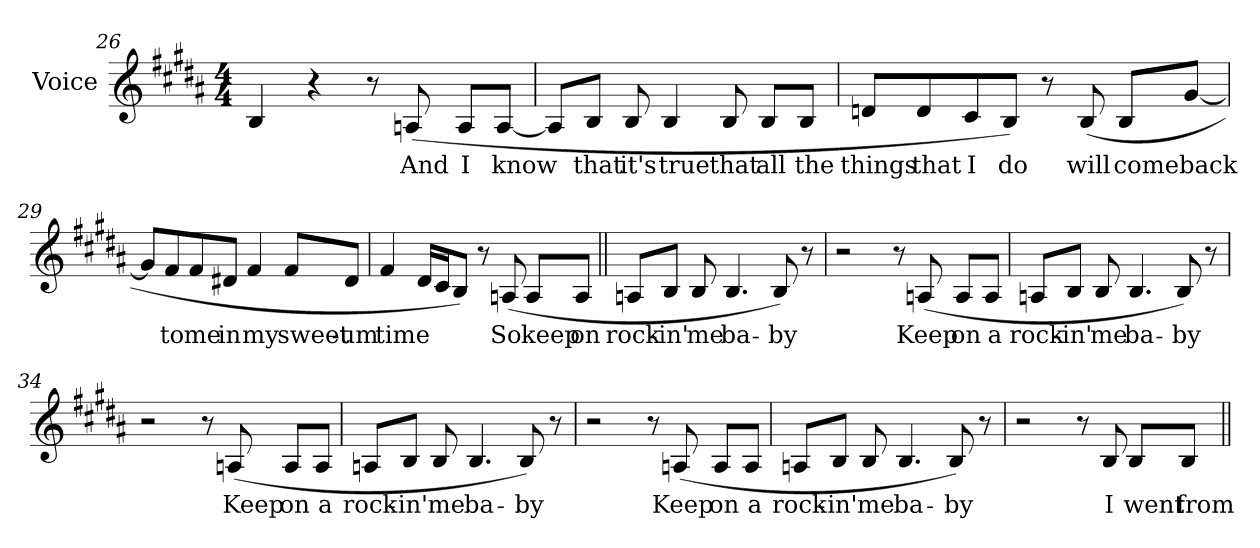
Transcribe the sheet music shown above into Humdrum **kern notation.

**kern	**text
*part1	*part1
*staff1	*staff1
*I"Voice	*
*I'Voice	*
*clefG2	*
*k[f#c#g#d#a#]	*
*B:	*
*M4/4	*
=26	=26
4Bi/	.
4r	.
8r	.
!	!LO:LY:b:color=#000000
(8Ani/	And
!	!LO:LY:b:color=#000000
8Ai/L	I
!	!LO:LY:b:color=#000000
[8Ai/J	know
=27	=27
8Ai/L]	.
!	!LO:LY:b:color=#000000
8Bi/J	that
!	!LO:LY:b:color=#000000
8Bi/	it's
!	!LO:LY:b:color=#000000
4Bi/	true
!	!LO:LY:b:color=#000000
8Bi/	that
!	!LO:LY:b:color=#000000
8Bi/L	all
!	!LO:LY:b:color=#000000
8Bi/J	the
!!LO:LB:g=z
=28	=28
!	!LO:LY:b:color=#000000
8dni/L	things
!	!LO:LY:b:color=#000000
8di/	that
!	!LO:LY:b:color=#000000
8c#i/	I
!	!LO:LY:b:color=#000000
8Bi/J)	do
8r	.
!	!LO:LY:b:color=#000000
(8Bi/	will
!	!LO:LY:b:color=#000000
8Bi/L	come
!	!LO:LY:b:color=#000000
[8g#i/J	back
=29	=29
8g#i/L]	.
!	!LO:LY:b:color=#000000
8f#i/	to
!	!LO:LY:b:color=#000000
8f#i/	me
!	!LO:LY:b:color=#000000
8d#Xi/J	in
!	!LO:LY:b:color=#000000
4f#i/	my
!	!LO:LY:b:color=#000000
8f#i/L	sweet-
!	!LO:LY:b:color=#000000
8d#i/J	-um
=30	=30
!	!LO:LY:b:color=#000000
4f#i/	time
16d#i/LL	.
16c#i/J	.
8Bi/J)	.
8r	.
!	!LO:LY:b:color=#000000
(8Ani/	So
!	!LO:LY:b:color=#000000
8Ai/L	keep
!	!LO:LY:b:color=#000000
8Ai/J	on
!!LO:LB:g=z
=31||	=31||
!	!LO:LY:b:color=#000000
8Ani/L	rock-
!	!LO:LY:b:color=#000000
8Bi/J	-in'
!	!LO:LY:b:color=#000000
8Bi/	me
!	!LO:LY:b:color=#000000
4.Bi/	ba-
!	!LO:LY:b:color=#000000
8Bi/)	-by
8r	.
=32	=32
2r	.
8r	.
!	!LO:LY:b:color=#000000
(8Ani/	Keep
!	!LO:LY:b:color=#000000
8Ai/L	on
!	!LO:LY:b:color=#000000
8Ai/J	a
=33	=33
!	!LO:LY:b:color=#000000
8Ani/L	rock-
!	!LO:LY:b:color=#000000
8Bi/J	-in'
!	!LO:LY:b:color=#000000
8Bi/	me
!	!LO:LY:b:color=#000000
4.Bi/	ba-
!	!LO:LY:b:color=#000000
8Bi/)	-by
8r	.
=34	=34
2r	.
8r	.
!	!LO:LY:b:color=#000000
(8Ani/	Keep
!	!LO:LY:b:color=#000000
8Ai/L	on
!	!LO:LY:b:color=#000000
8Ai/J	a
!!LO:LB:g=z
=35	=35
!	!LO:LY:b:color=#000000
8Ani/L	rock-
!	!LO:LY:b:color=#000000
8Bi/J	-in'
!	!LO:LY:b:color=#000000
8Bi/	me
!	!LO:LY:b:color=#000000
4.Bi/	ba-
!	!LO:LY:b:color=#000000
8Bi/)	-by
8r	.
=36	=36
2r	.
8r	.
!	!LO:LY:b:color=#000000
(8Ani/	Keep
!	!LO:LY:b:color=#000000
8Ai/L	on
!	!LO:LY:b:color=#000000
8Ai/J	a
=37	=37
!	!LO:LY:b:color=#000000
8Ani/L	rock-
!	!LO:LY:b:color=#000000
8Bi/J	-in'
!	!LO:LY:b:color=#000000
8Bi/	me
!	!LO:LY:b:color=#000000
4.Bi/	ba-
!	!LO:LY:b:color=#000000
8Bi/)	-by
8r	.
=38	=38
2r	.
8r	.
!	!LO:LY:b:color=#000000
8Bi/	I
!	!LO:LY:b:color=#000000
8Bi/L	went
!	!LO:LY:b:color=#000000
8Bi/J	from
=||	=||
*-	*-
